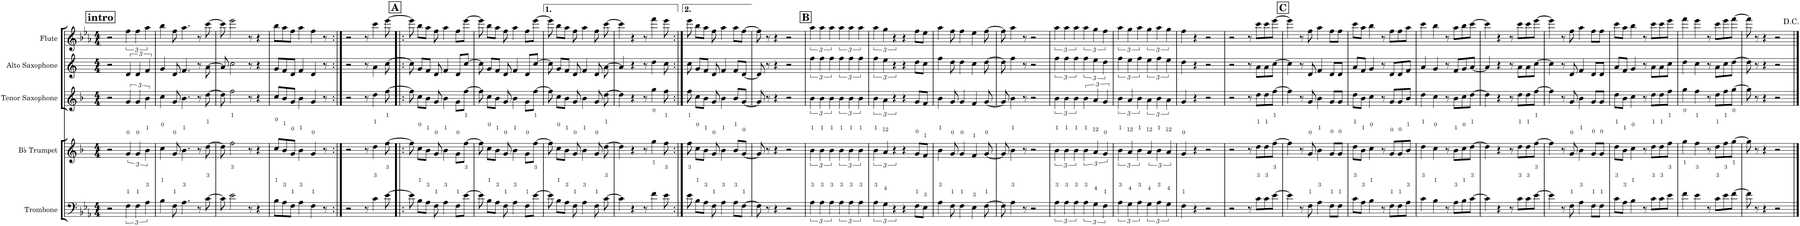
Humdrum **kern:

**kern	**kern	**kern	**kern	**kern
*part5	*part4	*part3	*part2	*part1
*staff5	*staff4	*staff3	*staff2	*staff1
*I"Trombone	*I"Bb Trumpet	*I"Tenor Saxophone	*I"Alto Saxophone	*I"Flute
*I'Tbn.	*I'Bb Tpt.	*I'T. Sax.	*I'A. Sax.	*I'Fl.
*clefF4	*clefG2	*clefG2	*clefG2	*clefG2
*	*Trd1c2	*Trd8c14	*Trd5c9	*
*k[b-e-a-]	*k[b-]	*k[b-]	*k[]	*k[b-e-a-]
*M4/4	*M4/4	*M4/4	*M4/4	*M4/4
!!LO:REH:place=s1:a:B:cj:fs=14:t=intro
=1	=1	=1	=1	=1
2r	2r	2r	2r	2r
6F\	6g/	6g/	6d/	6ff\
6F\	6g/	6g/	6d/	6ff\
6A-\	6b-\	6b-\	6f/	6aa-\
=2	=2	=2	=2	=2
4B-\	4cc\	4cc\	4g/	4bb-\
8F\	8g/	8g/	8d/	8ff\
4.A-\	4.b-\	4.b-\	4.f/	4.aa-\
8r	8r	8r	8r	8r
[8c\	[8dd\	[8dd\	[8a\	[8ccc\
=3	=3	=3	=3	=3
8c\]	8dd\]	8dd\]	8a/]	8ccc\]
2e-\	2ff\	2ff\	2cc\	2eee-\
8r	8r	8r	8r	8r
4r	4r	4r	4r	4r
=4	=4	=4	=4	=4
8B-\L	8cc/L	8cc/L	8g/L	8bb-\L
8A-\	8b-/	8b-/	8f/	8aa-\
8F\J	8g/J	8g/J	8d/J	8ff\J
4A-\	4b-\	4b-\	4f/	4aa-\
4F\	4g/	4g/	4d/	4ff\
8r	8r	8r	8r	8r
=5:|!	=5:|!	=5:|!	=5:|!	=5:|!
2r	2r	2r	2r	2r
8r	8r	8r	8r	8r
4c\	4dd\	4dd\	4a\	4ccc\
[8e-\	[8ff\	[8ff\	[8cc\	[8eee-\
!!LO:REH:place=s1:a:B:cj:fs=14:t=A
=6!|:	=6!|:	=6!|:	=6!|:	=6!|:
8e-\]	8ff\]	8ff\]	8cc\]	8eee-\]
8B-\L	8cc\L	8cc\L	8g/L	8bb-\L
8A-\J	8b-\J	8b-\J	8f/J	8aa-\J
8F\	8g/	8g/	8d/	8ff\
4A-\	4b-\	4b-\	4f/	4aa-\
8F\L	8g\L	8g\L	8d/L	8ff\L
[8e-\J	[8ff\J	[8ff\J	[8cc/J	[8eee-\J
=7	=7	=7	=7	=7
8e-\]	8ff\]	8ff\]	8cc\]	8eee-\]
8B-\L	8cc\L	8cc\L	8g/L	8bb-\L
8A-\J	8b-\J	8b-\J	8f/J	8aa-\J
8F\	8g/	8g/	8d/	8ff\
4A-\	4b-\	4b-\	4f/	4aa-\
8F\L	8g\L	8g\L	8d/L	8ff\L
[8e-\J	[8ff\J	[8ff\J	[8cc/J	[8eee-\J
=8	=8	=8	=8	=8
8e-\]	8ff\]	8ff\]	8cc\]	8eee-\]
8B-\L	8cc\L	8cc\L	8g/L	8bb-\L
8A-\J	8b-\J	8b-\J	8f/J	8aa-\J
8F\	8g/	8g/	8d/	8ff\
4A-\	4b-\	4b-\	4f/	4aa-\
8F\	8g/	8g/	8d/	8ff\
[8c\	[8dd\	[8dd\	[8a\	[8ccc\
=9	=9	=9	=9	=9
4c\]	4dd\]	4dd\]	4a/]	4ccc\]
4r	4r	4r	4r	4r
8r	8r	8r	8r	8r
4f\	4gg\	4gg\	4dd\	4fff\
8e-\	8ff\	8ff\	8cc\	8eee-\
=10:|!	=10:|!	=10:|!	=10:|!	=10:|!
8e-\	8ff\	8ff\	8cc\	8eee-\
8B-\L	8cc\L	8cc\L	8g/L	8bb-\L
8A-\J	8b-\J	8b-\J	8f/J	8aa-\J
8F\	8g/	8g/	8d/	8ff\
4A-\	4b-\	4b-\	4f/	4aa-\
8A-\L	8b-/L	8b-/L	8f/L	8aa-\L
[8F\J	[8g/J	[8g/J	[8d/J	[8ff\J
=11	=11	=11	=11	=11
8F\]	8g/]	8g/]	8d/]	8ff\]
8r	8r	8r	8r	8r
4r	4r	4r	4r	4r
2r	2r	2r	2r	2r
!!LO:REH:place=s1:a:B:cj:fs=14:t=B
=12	=12	=12	=12	=12
6A-\	6b-\	6b-\	6ff\	6aa-\
6A-\	6b-\	6b-\	6ff\	6aa-\
6A-\	6b-\	6b-\	6ff\	6aa-\
6A-\	6b-\	6b-\	6ff\	6aa-\
6A-\	6b-\	6b-\	6ff\	6aa-\
6A-\	6b-\	6b-\	6ff\	6aa-\
=13	=13	=13	=13	=13
6A-\	6b-\	6b-\	6ff\	6aa-\
6G\	6a/	6a\	6ee\	6gg\
6r	6r	6r	6r	6r
4r	4r	4r	4r	4r
8F\L	8g/L	8g/L	8dd\L	8ff\L
8E-\J	8f/J	8f/J	8cc\J	8ee-\J
=14	=14	=14	=14	=14
4A-\	4b-\	4b-\	4ff\	4aa-\
8F\	8g/	8g/	8dd\	8ff\
4F\	4g/	4g/	4dd\	4ff\
4E-\	4f/	4f/	4cc\	4ee-\
[8F\	[8g/	[8g/	[8dd\	[8ff\
=15	=15	=15	=15	=15
8F\]	8g/]	8g/]	8dd\]	8ff\]
4A-\	4b-\	4b-\	4ff\	4aa-\
8r	8r	8r	8r	8r
2r	2r	2r	2r	2r
=16	=16	=16	=16	=16
6A-\	6b-\	6b-\	6ff\	6aa-\
6A-\	6b-\	6b-\	6ff\	6aa-\
6A-\	6b-\	6b-\	6ff\	6aa-\
6A-\	6b-\	6b-\	6ff\	6aa-\
6G\	6a/	6a/	6ee\	6gg\
6F\	6g/	6g/	6dd\	6ff\
=17	=17	=17	=17	=17
6A-\	6b-\	6b-\	6ff\	6aa-\
6G\	6a/	6a/	6ee\	6gg\
6A-\	6b-\	6b-\	6ff\	6aa-\
6G\	6a/	6a\	6ee\	6gg\
6A-\	6b-\	6b-\	6ff\	6aa-\
6G\	6a/	6a\	6ee\	6gg\
=18	=18	=18	=18	=18
4F\	4g/	4g/	4dd\	4ff\
4r	4r	4r	4r	4r
2r	2r	2r	2r	2r
=19	=19	=19	=19	=19
2r	2r	2r	2r	2r
8r	8r	8r	8r	8r
8c\L	8dd\L	8dd\L	8a\L	8ccc\L
8c\	8dd\	8dd\	8a\	8ccc\
[8e-\J	[8ff\J	[8ff\J	[8cc\J	[8eee-\J
!!LO:REH:place=s1:a:B:cj:fs=14:t=C
=20	=20	=20	=20	=20
4e-\]	4ff\]	4ff\]	4cc\]	4eee-\]
8r	8r	8r	8r	8r
8F\	8g/	8g/	8d/	8ff\
4A-\	4b-\	4b-\	4f/	4aa-\
8F\L	8g/L	8g/L	8d/L	8ff\L
8F\J	8g/J	8g/J	8d/J	8ff\J
=21	=21	=21	=21	=21
8c\L	8dd\L	8dd\L	8a/L	8ccc\L
8A-\J	8b-\J	8b-\J	8f/J	8aa-\J
4B-\	4cc\	4cc\	4g/	4bb-\
8r	8r	8r	8r	8r
8F\L	8g/L	8g/L	8d/L	8ff\L
8F\	8g/	8g/	8d/	8ff\
8A-\J	8b-/J	8b-/J	8f/J	8aa-\J
=22	=22	=22	=22	=22
4c\	4dd\	4dd\	4a/	4ccc\
4B-\	4cc\	4cc\	4g/	4bb-\
8r	8r	8r	8r	8r
8A-\L	8b-\L	8b-\L	8f/L	8aa-\L
8B-\	8cc\	8cc\	8g/	8bb-\
[8c\J	[8dd\J	[8dd\J	[8a/J	[8ccc\J
=23	=23	=23	=23	=23
4c\]	4dd\]	4dd\]	4a/]	4ccc\]
4r	4r	4r	4r	4r
8r	8r	8r	8r	8r
8c\L	8dd\L	8dd\L	8a\L	8ccc\L
8c\	8dd\	8dd\	8a\	8ccc\
[8e-\J	[8ff\J	[8ff\J	[8cc\J	[8eee-\J
=24	=24	=24	=24	=24
4e-\]	4ff\]	4ff\]	4cc\]	4eee-\]
8r	8r	8r	8r	8r
8F\	8g/	8g/	8d/	8ff\
4A-\	4b-\	4b-\	4f/	4aa-\
8F\L	8g/L	8g/L	8d/L	8ff\L
8F\J	8g/J	8g/J	8d/J	8ff\J
=25	=25	=25	=25	=25
8c\L	8dd\L	8dd\L	8a/L	8ccc\L
8A-\J	8b-\J	8b-\J	8f/J	8aa-\J
4B-\	4cc\	4cc\	4g/	4bb-\
8r	8r	8r	8r	8r
8c\L	8dd\L	8dd\L	8a\L	8ccc\L
8c\	8dd\	8dd\	8a\	8ccc\
8e-\J	8ff\J	8ff\J	8cc\J	8eee-\J
=26	=26	=26	=26	=26
4f\	4gg\	4gg\	4dd\	4fff\
4e-\	4ff\	4ff\	4cc\	4eee-\
8r	8r	8r	8r	8r
8c\L	8dd\L	8dd\L	8a\L	8ccc\L
8e-\	8ff\	8ff\	8cc\	8eee-\
[8f\J	[8gg\J	[8gg\J	[8dd\J	[8fff\J
=27	=27	=27	=27	=27
8f\]	8gg\]	8gg\]	8dd\]	8fff\]
8r	8r	8r	8r	8r
4r	4r	4r	4r	4r
2r	2r	2r	2r	2r
==	==	==	==	==
*-	*-	*-	*-	*-
